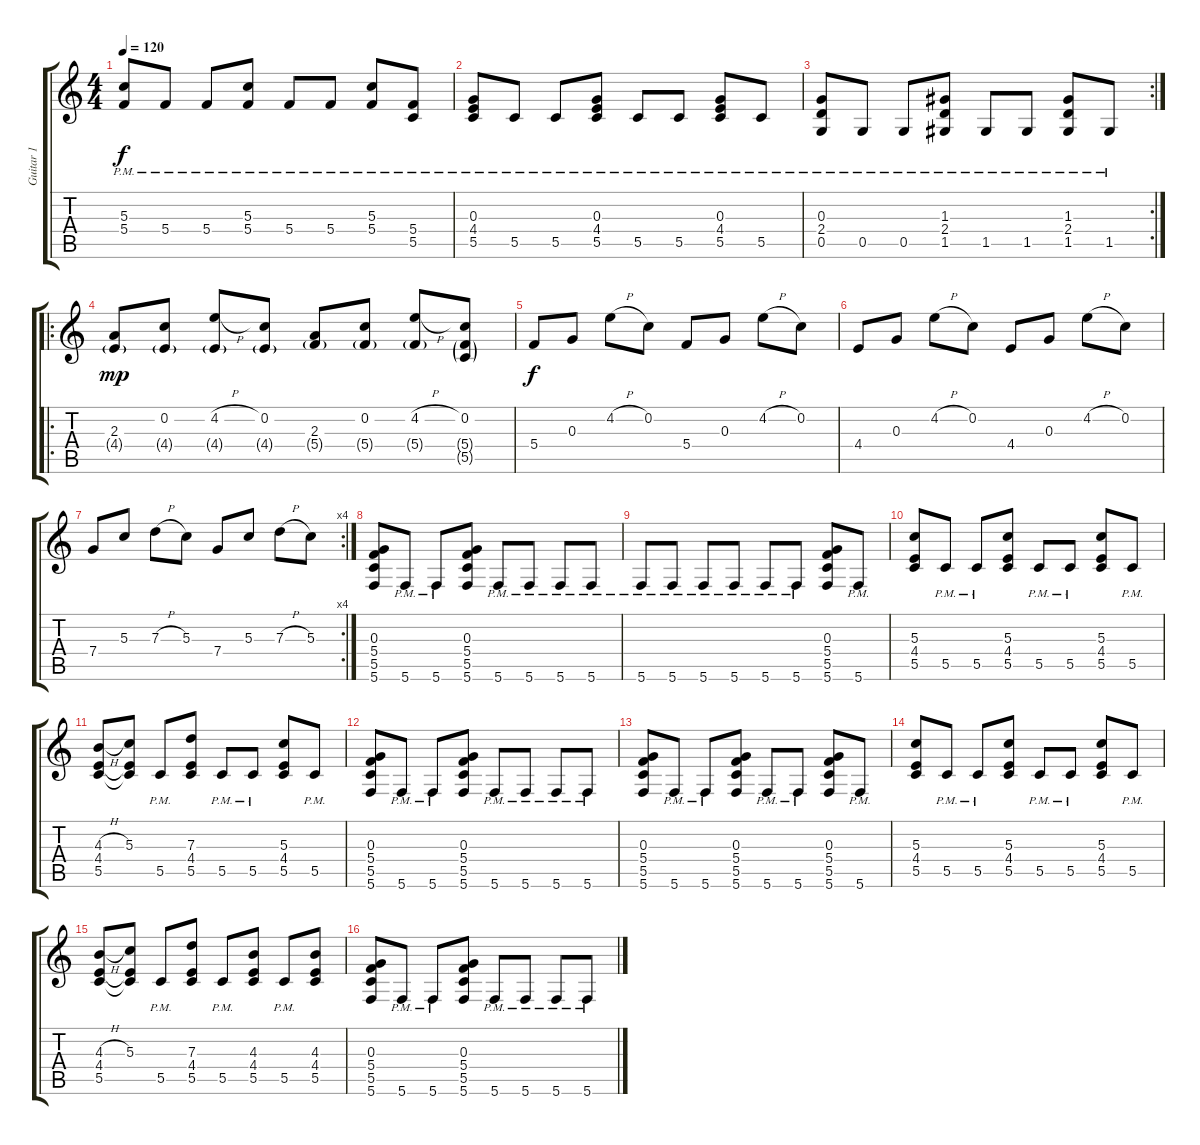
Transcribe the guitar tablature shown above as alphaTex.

\track ("Guitar 1" "Guitar 1") {instrument acousticguitarsteel}
\staff {score tabs}
\tuning (E4 C4 G3 C3 G2 C2) {hide}
\ts (4 4)
\tempo 120
\clef g2
\ks c
(5.3{pm} 5.4{pm}).8{dy f} 5.4{pm}.8 5.4{pm}.8 (5.3{pm} 5.4{pm}).8 5.4{pm}.8 5.4{pm}.8 (5.3{pm} 5.4{pm}).8 (5.4{pm} 5.5{pm}).8 |
(0.3{pm} 4.4{pm} 5.5{pm}).8 5.5{pm}.8 5.5{pm}.8 (0.3{pm} 4.4{pm} 5.5{pm}).8 5.5{pm}.8 5.5{pm}.8 (0.3{pm} 4.4{pm} 5.5{pm}).8 5.5{pm}.8 |
\rc 2
(0.3{pm} 2.4{pm} 0.5{pm}).8 0.5{pm}.8 0.5{pm}.8 (1.3{pm} 2.4{pm} 1.5{pm}).8 1.5{pm}.8 1.5{pm}.8 (1.3{pm} 2.4{pm} 1.5{pm}).8 1.5{pm}.8 |
\ro
(2.3 4.4{g}).8{dy mp} (0.2 4.4{g}).8 (4.2{h} 4.4{g}).8 (0.2 4.4{g}).8 (2.3 5.4{g}).8 (0.2 5.4{g}).8 (4.2{h} 5.4{g}).8 (0.2 5.4{g} 5.5{g}).8 |
5.4.8{dy f} 0.3.8 4.2{h}.8 0.2.8 5.4.8 0.3.8 4.2{h}.8 0.2.8 |
4.4.8 0.3.8 4.2{h}.8 0.2.8 4.4.8 0.3.8 4.2{h}.8 0.2.8 |
\rc 4
7.4.8 5.3.8 7.3{h}.8 5.3.8 7.4.8 5.3.8 7.3{h}.8 5.3.8 |
(0.3 5.4 5.5 5.6).8 5.6{pm}.8 5.6{pm}.8 (0.3 5.4 5.5 5.6).8 5.6{pm}.8 5.6{pm}.8 5.6{pm}.8 5.6{pm}.8 |
5.6{pm}.8 5.6{pm}.8 5.6{pm}.8 5.6{pm}.8 5.6{pm}.8 5.6{pm}.8 (0.3 5.4 5.5 5.6).8 5.6{pm}.8 |
(5.3 4.4 5.5).8 5.5{pm}.8 5.5{pm}.8 (5.3 4.4 5.5).8 5.5{pm}.8 5.5{pm}.8 (5.3 4.4 5.5).8 5.5{pm}.8 |
(4.3{h} 4.4 5.5).8 (5.3 4.4{t} 5.5{t}).8 5.5{pm}.8 (7.3 4.4 5.5).8 5.5{pm}.8 5.5{pm}.8 (5.3 4.4 5.5).8 5.5{pm}.8 |
(0.3 5.4 5.5 5.6).8 5.6{pm}.8 5.6{pm}.8 (0.3 5.4 5.5 5.6).8 5.6{pm}.8 5.6{pm}.8 5.6{pm}.8 5.6{pm}.8 |
(0.3 5.4 5.5 5.6).8 5.6{pm}.8 5.6{pm}.8 (0.3 5.4 5.5 5.6).8 5.6{pm}.8 5.6{pm}.8 (0.3 5.4 5.5 5.6).8 5.6{pm}.8 |
(5.3 4.4 5.5).8 5.5{pm}.8 5.5{pm}.8 (5.3 4.4 5.5).8 5.5{pm}.8 5.5{pm}.8 (5.3 4.4 5.5).8 5.5{pm}.8 |
(4.3{h} 4.4 5.5).8 (5.3 4.4{t} 5.5{t}).8 5.5{pm}.8 (7.3 4.4 5.5).8 5.5{pm}.8 (4.3 4.4 5.5).8 5.5{pm}.8 (4.3 4.4 5.5).8 |
(0.3 5.4 5.5 5.6).8 5.6{pm}.8 5.6{pm}.8 (0.3 5.4 5.5 5.6).8 5.6{pm}.8 5.6{pm}.8 5.6{pm}.8 5.6{pm}.8
